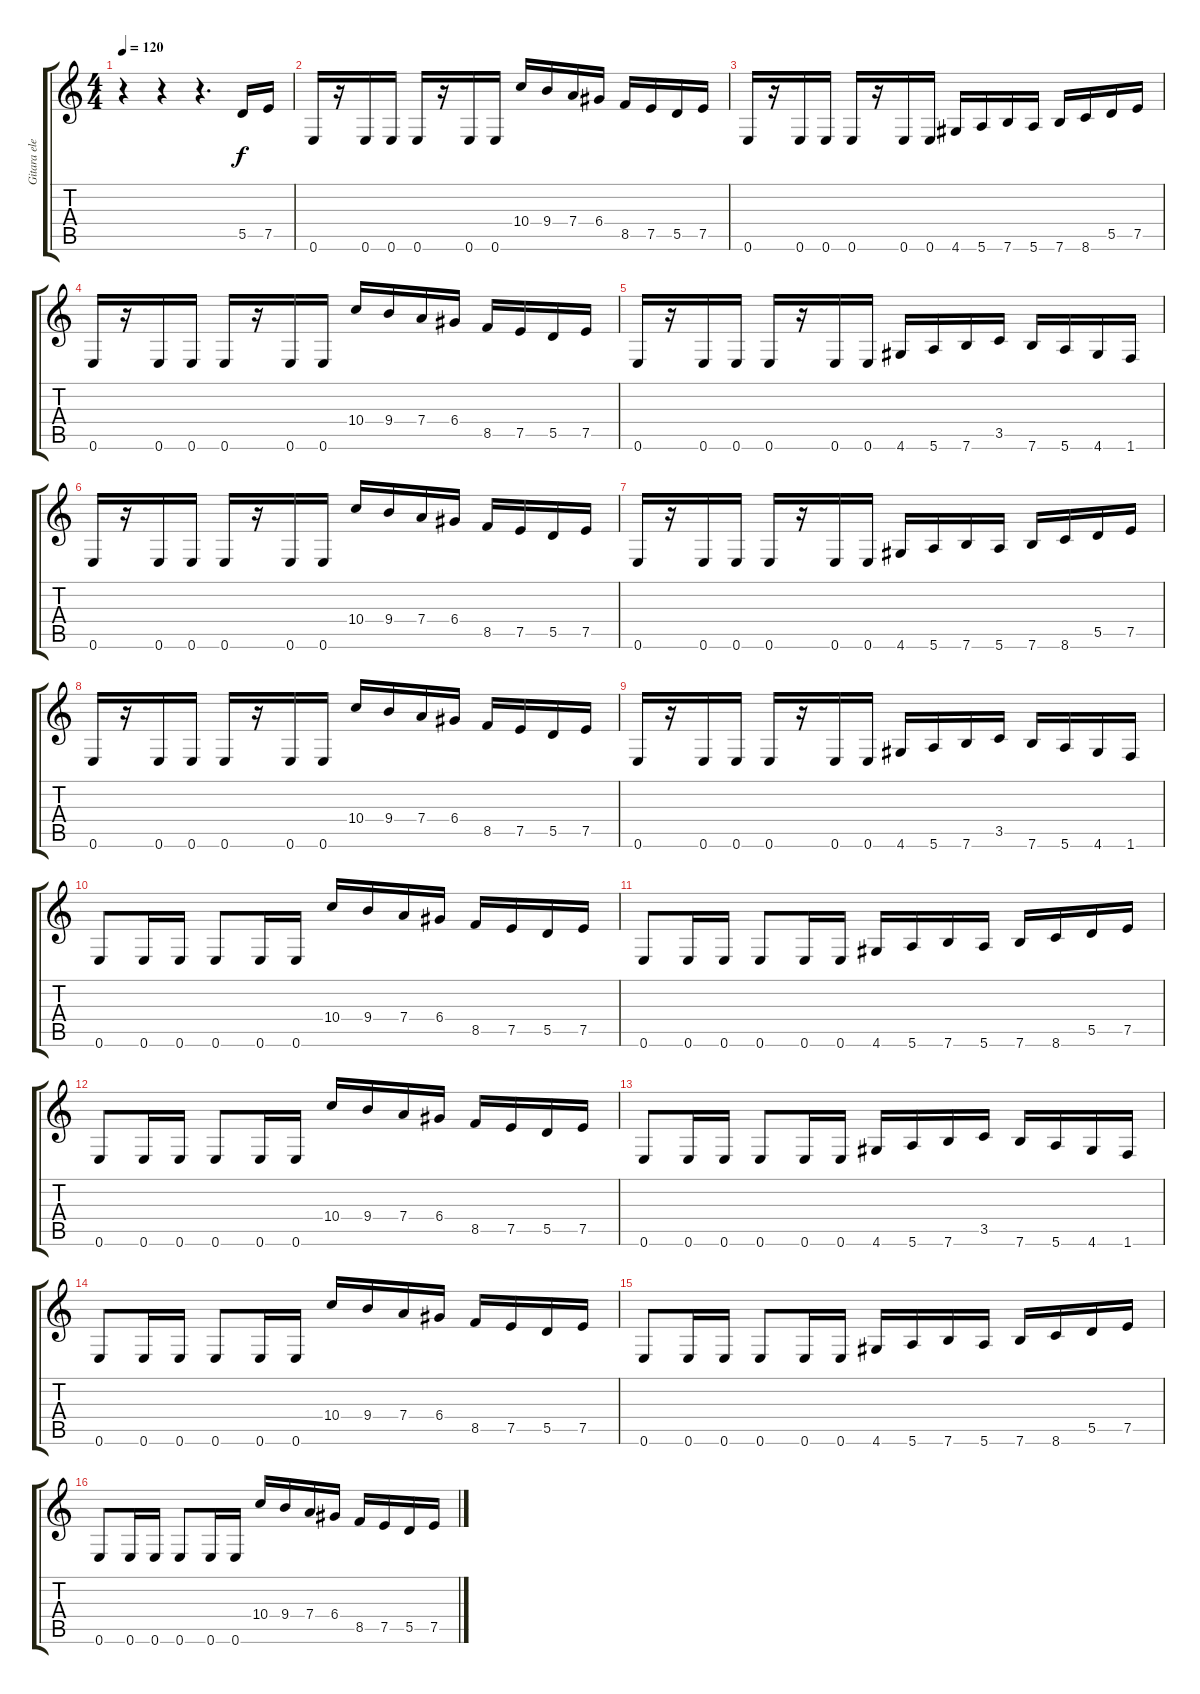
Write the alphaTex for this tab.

\track ("Gitara elektryczna (II)" "Gitara ele") {instrument distortionguitar}
\staff {score tabs}
\tuning (E4 B3 G3 D3 A2 E2) {hide}
\ts (4 4)
\tempo 120
\clef g2
\ks c
r.4{dy f instrument distortionguitar} r.4 r.4{d} 5.5.16 7.5.16 |
0.6.16 r.16 0.6.16 0.6.16 0.6.16 r.16 0.6.16 0.6.16 10.4.16 9.4.16 7.4.16 6.4.16 8.5.16 7.5.16 5.5.16 7.5.16 |
0.6.16 r.16 0.6.16 0.6.16 0.6.16 r.16 0.6.16 0.6.16 4.6.16 5.6.16 7.6.16 5.6.16 7.6.16 8.6.16 5.5.16 7.5.16 |
0.6.16 r.16 0.6.16 0.6.16 0.6.16 r.16 0.6.16 0.6.16 10.4.16 9.4.16 7.4.16 6.4.16 8.5.16 7.5.16 5.5.16 7.5.16 |
0.6.16 r.16 0.6.16 0.6.16 0.6.16 r.16 0.6.16 0.6.16 4.6.16 5.6.16 7.6.16 3.5.16 7.6.16 5.6.16 4.6.16 1.6.16 |
0.6.16 r.16 0.6.16 0.6.16 0.6.16 r.16 0.6.16 0.6.16 10.4.16 9.4.16 7.4.16 6.4.16 8.5.16 7.5.16 5.5.16 7.5.16 |
0.6.16 r.16 0.6.16 0.6.16 0.6.16 r.16 0.6.16 0.6.16 4.6.16 5.6.16 7.6.16 5.6.16 7.6.16 8.6.16 5.5.16 7.5.16 |
0.6.16 r.16 0.6.16 0.6.16 0.6.16 r.16 0.6.16 0.6.16 10.4.16 9.4.16 7.4.16 6.4.16 8.5.16 7.5.16 5.5.16 7.5.16 |
0.6.16 r.16 0.6.16 0.6.16 0.6.16 r.16 0.6.16 0.6.16 4.6.16 5.6.16 7.6.16 3.5.16 7.6.16 5.6.16 4.6.16 1.6.16 |
0.6.8 0.6.16 0.6.16 0.6.8 0.6.16 0.6.16 10.4.16 9.4.16 7.4.16 6.4.16 8.5.16 7.5.16 5.5.16 7.5.16 |
0.6.8 0.6.16 0.6.16 0.6.8 0.6.16 0.6.16 4.6.16 5.6.16 7.6.16 5.6.16 7.6.16 8.6.16 5.5.16 7.5.16 |
0.6.8 0.6.16 0.6.16 0.6.8 0.6.16 0.6.16 10.4.16 9.4.16 7.4.16 6.4.16 8.5.16 7.5.16 5.5.16 7.5.16 |
0.6.8 0.6.16 0.6.16 0.6.8 0.6.16 0.6.16 4.6.16 5.6.16 7.6.16 3.5.16 7.6.16 5.6.16 4.6.16 1.6.16 |
0.6.8 0.6.16 0.6.16 0.6.8 0.6.16 0.6.16 10.4.16 9.4.16 7.4.16 6.4.16 8.5.16 7.5.16 5.5.16 7.5.16 |
0.6.8 0.6.16 0.6.16 0.6.8 0.6.16 0.6.16 4.6.16 5.6.16 7.6.16 5.6.16 7.6.16 8.6.16 5.5.16 7.5.16 |
0.6.8 0.6.16 0.6.16 0.6.8 0.6.16 0.6.16 10.4.16 9.4.16 7.4.16 6.4.16 8.5.16 7.5.16 5.5.16 7.5.16
